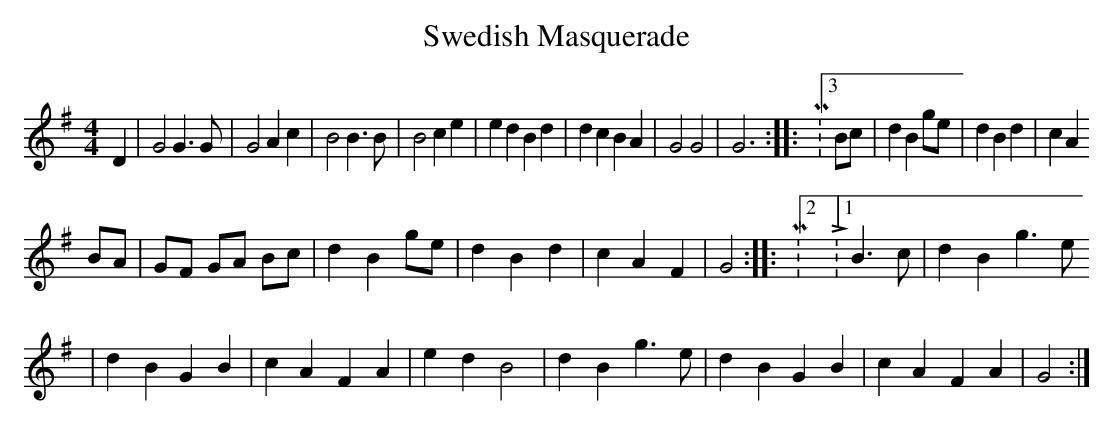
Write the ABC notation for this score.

X:1
T:Swedish Masquerade
M:4/4
L:1/4
K:G
D|G2G>G|G2Ac|B2B>B|B2ce|edBd|dcBA|G2G2|G3:||:M:3/4 B/2c/2|dBg/2e/2|dBd|cA
B/2A/2|G/2F/2 G/2A/2 B/2c/2|dBg/2e/2|dBd|cAF|G2:||:M:2/4 L:1/8 B>c|dB g>e
|dB GB|cA FA|ed B2|dB g>e|dB GB|cA FA|G2:|
